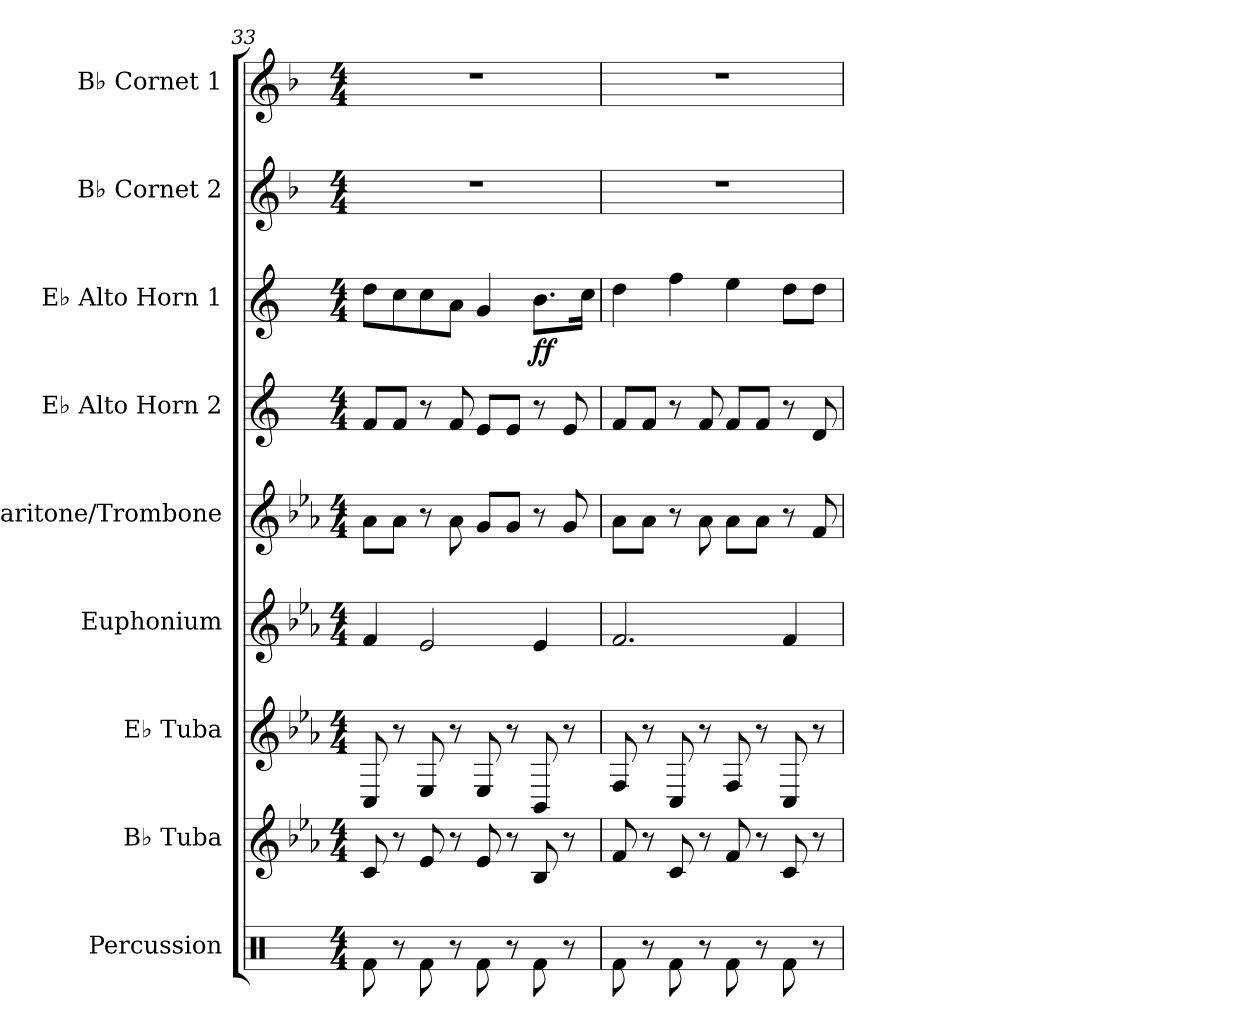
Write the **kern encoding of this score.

**kern	**kern	**kern	**kern	**kern	**kern	**kern	**dynam	**kern	**kern
*part9	*part8	*part7	*part6	*part5	*part4	*part3	*part3	*part2	*part1
*staff9	*staff8	*staff7	*staff6	*staff5	*staff4	*staff3	*staff3	*staff2	*staff1
*I"Percussion	*I"B♭ Tuba	*I"E♭ Tuba	*I"Euphonium	*I"Baritone/Trombone	*I"E♭ Alto Horn 2	*I"E♭ Alto Horn 1	*	*I"B♭ Cornet 2	*I"B♭ Cornet 1
*I'Perc.	*I'B♭ Tu.	*I'E♭ Tu.	*I'Euph.	*I'Bar./Trb.	*I'E♭ A. Hn. 2	*I'E♭ A. Hn. 1	*	*I'B♭ Cnt. 2	*I'B♭ Cnt. 1
*clefX	*clefG2	*clefG2	*clefG2	*clefG2	*clefG2	*clefG2	*	*clefG2	*clefG2
*	*ITrd15c26	*ITrd12c21	*ITrd8c14	*ITrd8c14	*ITrd5c9	*ITrd5c9	*	*ITrd1c2	*ITrd1c2
*k[]	*k[b-e-a-]	*k[b-e-a-]	*k[b-e-a-]	*k[b-e-a-]	*k[b-e-a-]	*k[b-e-a-]	*	*k[b-e-a-]	*k[b-e-a-]
*M4/4	*M4/4	*M4/4	*M4/4	*M4/4	*M4/4	*M4/4	*	*M4/4	*M4/4
=33	=33	=33	=33	=33	=33	=33	=33	=33	=33
8Rf\	8CC/	8CC/	4F/	8A-\L	8A-/L	8f\L	.	1r	1r
8r	8r	8r	.	8A-\J	8A-/J	8e-\	.	.	.
8Rf\	8EE-/	8EE-/	2E-/	8r	8r	8e-\	.	.	.
8r	8r	8r	.	8A-\	8A-/	8c\J	.	.	.
8Rf\	8EE-/	8EE-/	.	8G/L	8G/L	4B-/	.	.	.
8r	8r	8r	.	8G/J	8G/J	.	.	.	.
!	!	!	!	!	!	!	!LO:DY:b	!	!
8Rf\	8BBB-/	8BBB-/	4E-/	8r	8r	8.d\L	ff	.	.
8r	8r	8r	.	8G/	8G/	.	.	.	.
.	.	.	.	.	.	16e-\Jk	.	.	.
!!LO:PB:g=z
=34	=34	=34	=34	=34	=34	=34	=34	=34	=34
8Rf\	8FF/	8FF/	2.F/	8A-\L	8A-/L	4f\	.	1r	1r
8r	8r	8r	.	8A-\J	8A-/J	.	.	.	.
8Rf\	8CC/	8CC/	.	8r	8r	4a-\	.	.	.
8r	8r	8r	.	8A-\	8A-/	.	.	.	.
8Rf\	8FF/	8FF/	.	8A-\L	8A-/L	4g\	.	.	.
8r	8r	8r	.	8A-\J	8A-/J	.	.	.	.
8Rf\	8CC/	8CC/	4F/	8r	8r	8f\L	.	.	.
8r	8r	8r	.	8F/	8F/	8f\J	.	.	.
=	=	=	=	=	=	=	=	=	=
*-	*-	*-	*-	*-	*-	*-	*-	*-	*-
